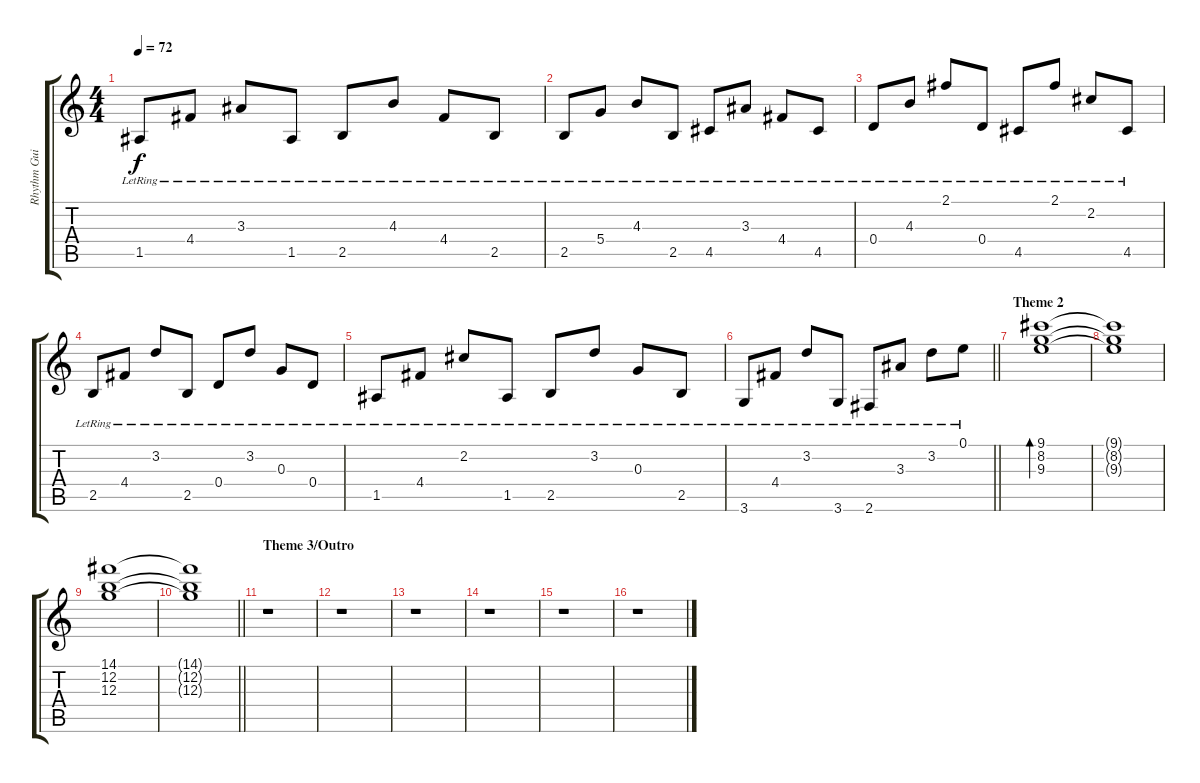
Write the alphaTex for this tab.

\track ("Rhythm Guitar" "Rhythm Gui") {instrument electricguitarjazz}
\staff {score tabs}
\tuning (E4 B3 G3 D3 A2 E2) {hide}
\ts (4 4)
\tempo 72
\clef g2
\ks aminor
1.5{lr}.8{dy f} 4.4{lr}.8 3.3{lr}.8 1.5{lr}.8 2.5{lr}.8 4.3{lr}.8 4.4{lr}.8 2.5{lr}.8 |
2.5{lr}.8 5.4{lr}.8 4.3{lr}.8 2.5{lr}.8 4.5{lr}.8 3.3{lr}.8 4.4{lr}.8 4.5{lr}.8 |
0.4{lr}.8 4.3{lr}.8 2.1{lr}.8 0.4{lr}.8 4.5{lr}.8 2.1{lr}.8 2.2{lr}.8 4.5{lr}.8 |
2.5{lr}.8 4.4{lr}.8 3.2{lr}.8 2.5{lr}.8 0.4{lr}.8 3.2{lr}.8 0.3{lr}.8 0.4{lr}.8 |
1.5{lr}.8 4.4{lr}.8 2.2{lr}.8 1.5{lr}.8 2.5{lr}.8 3.2{lr}.8 0.3{lr}.8 2.5{lr}.8 |
\barLineRight lightlight
3.6{lr}.8 4.4{lr}.8 3.2{lr}.8 3.6{lr}.8 2.6{lr}.8 3.3{lr}.8 3.2{lr}.8 0.1{lr}.8 |
\section ("" "Theme 2")
(9.1 8.2 9.3).1{bd 240} |
(9.1{t} 8.2{t} 9.3{t}).1 |
(14.1 12.2 12.3).1 |
\barLineRight lightlight
(14.1{t} 12.2{t} 12.3{t}).1 |
\section ("" "Theme 3/Outro")
r.1 |
r.1 |
r.1 |
r.1 |
r.1 |
r.1
